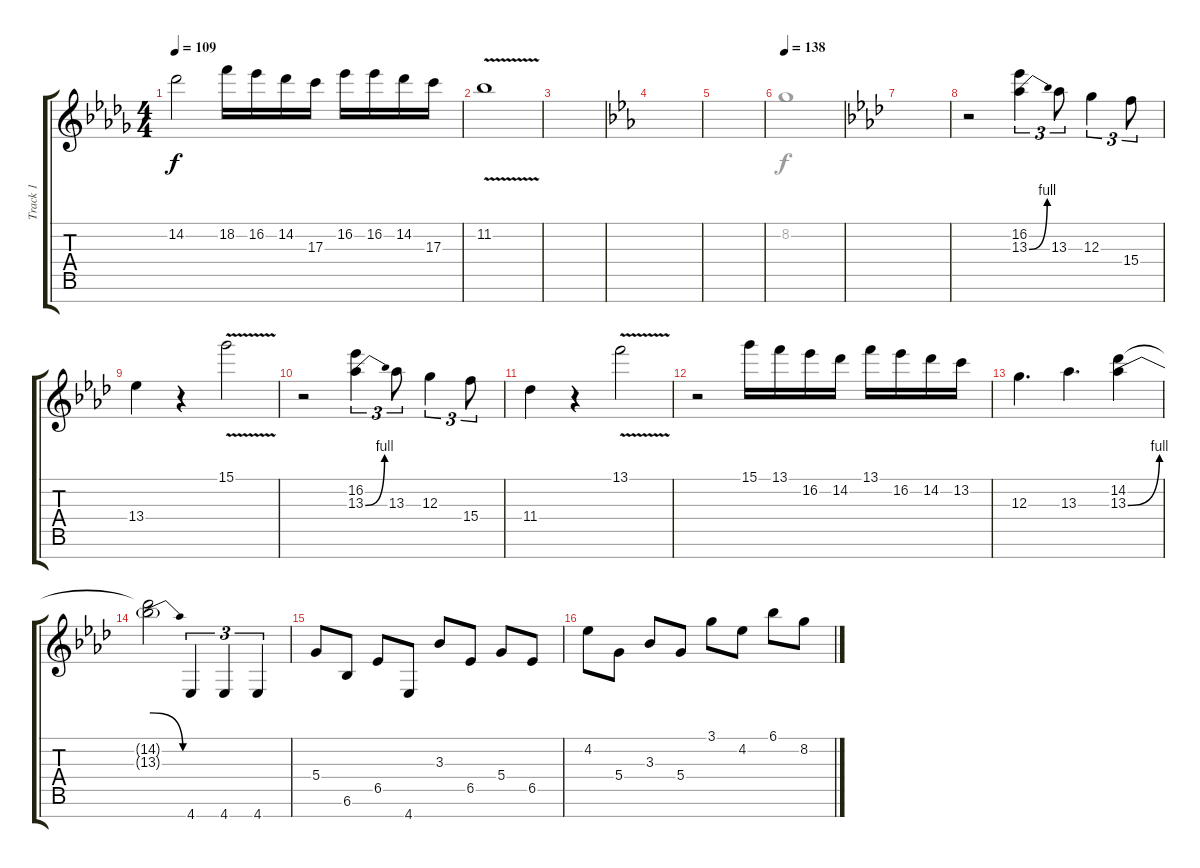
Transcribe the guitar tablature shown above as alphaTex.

\track ("Track 1" "Track 1") {instrument distortionguitar}
\staff {score tabs}
\tuning (E4 B3 G3 D3 A2 E2 B1) {hide}
\voice
\ts (4 4)
\tempo 109
\clef g2
\ks bbminor
14.2.2{dy f} 18.2.16 16.2.16 14.2.16 17.3.16 16.2.16 16.2.16 14.2.16 17.3.16 |
11.2{v}.1 |
|
\ks eb
|
|
\tempo 138
|
\ks ab
|
r.2 (16.2 13.3{be (bend 0 0 60 4)}).4{tu (3 2)} 13.3.8{tu (3 2)} 12.3.4{tu (3 2)} 15.4.8{tu (3 2)} |
13.4.4 r.4 15.1{v}.2 |
r.2 (16.2 13.3{be (bend 0 0 60 4)}).4{tu (3 2)} 13.3.8{tu (3 2)} 12.3.4{tu (3 2)} 15.4.8{tu (3 2)} |
11.4.4 r.4 13.1{v}.2 |
r.2 15.1.16 13.1.16 16.2.16 14.2.16 13.1.16 16.2.16 14.2.16 13.2.16 |
12.3.4{d} 13.3.4{d} (14.2 13.3{be (bend 0 0 60 4)}).4 |
(14.2{t} 13.3{be (release 0 4 60 0) t}).2 4.7.4{tu (3 2)} 4.7.4{tu (3 2)} 4.7.4{tu (3 2)} |
5.4.8 6.6.8 6.5.8 4.7.8 3.3.8 6.5.8 5.4.8 6.5.8 |
4.2.8 5.4.8 3.3.8 5.4.8 3.1.8 4.2.8 6.1.8 8.2.8
\voice
\clef g2
\ottava regular
\simile none
\ks bbminor
|
|
|
\ks eb
|
|
8.2.1 |
\ks ab
|
|
|
|
|
|
|
|
|
